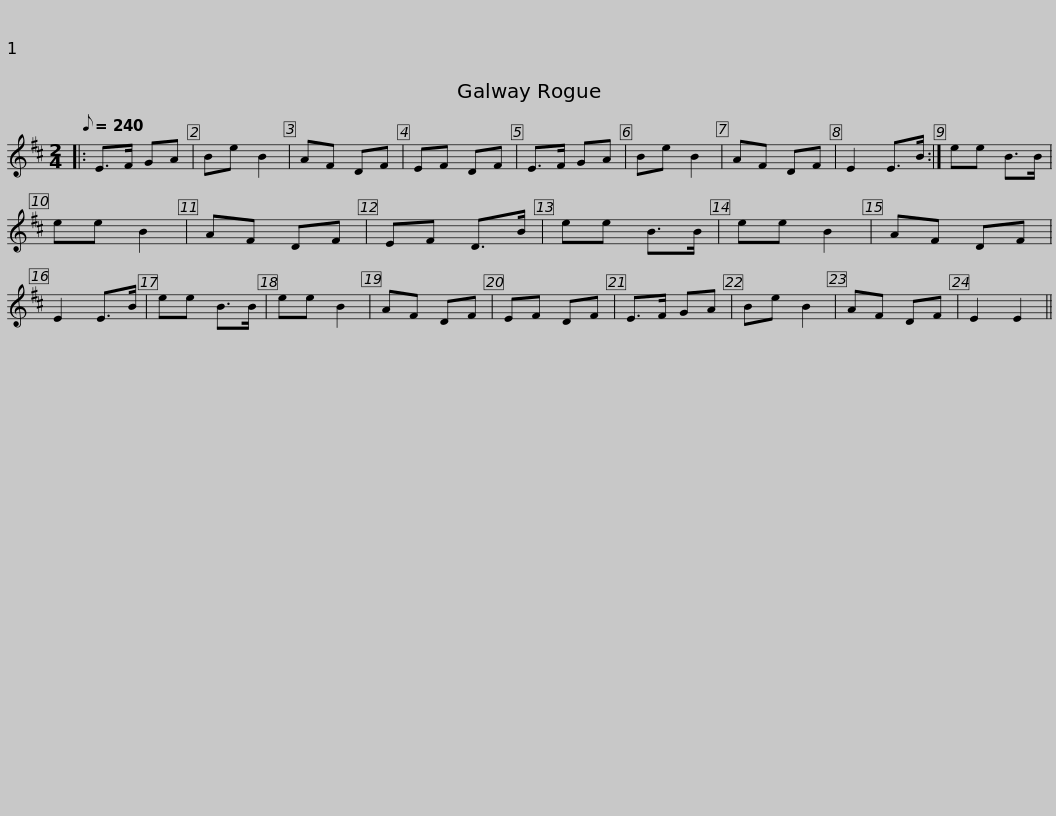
X:1
L:1/8
Q:1/8=240
M:2/4
I:linebreak $
K:D
V:1 treble
V:1
|: E>F GA | Be B2 | AF DF | EF DF | E>F GA | %5
 Be B2 | AF DF | E2 E>B :| ee B>B | ee B2 |$ %10
 AF DF | EF D>B | ee B>B | ee B2 | AF DF | %15
 E2 E>B | ee B>B | ee B2 | AF DF | EF DF | %20
 E>F GA |$ Be B2 | AF DF | E2 E2 || %24
